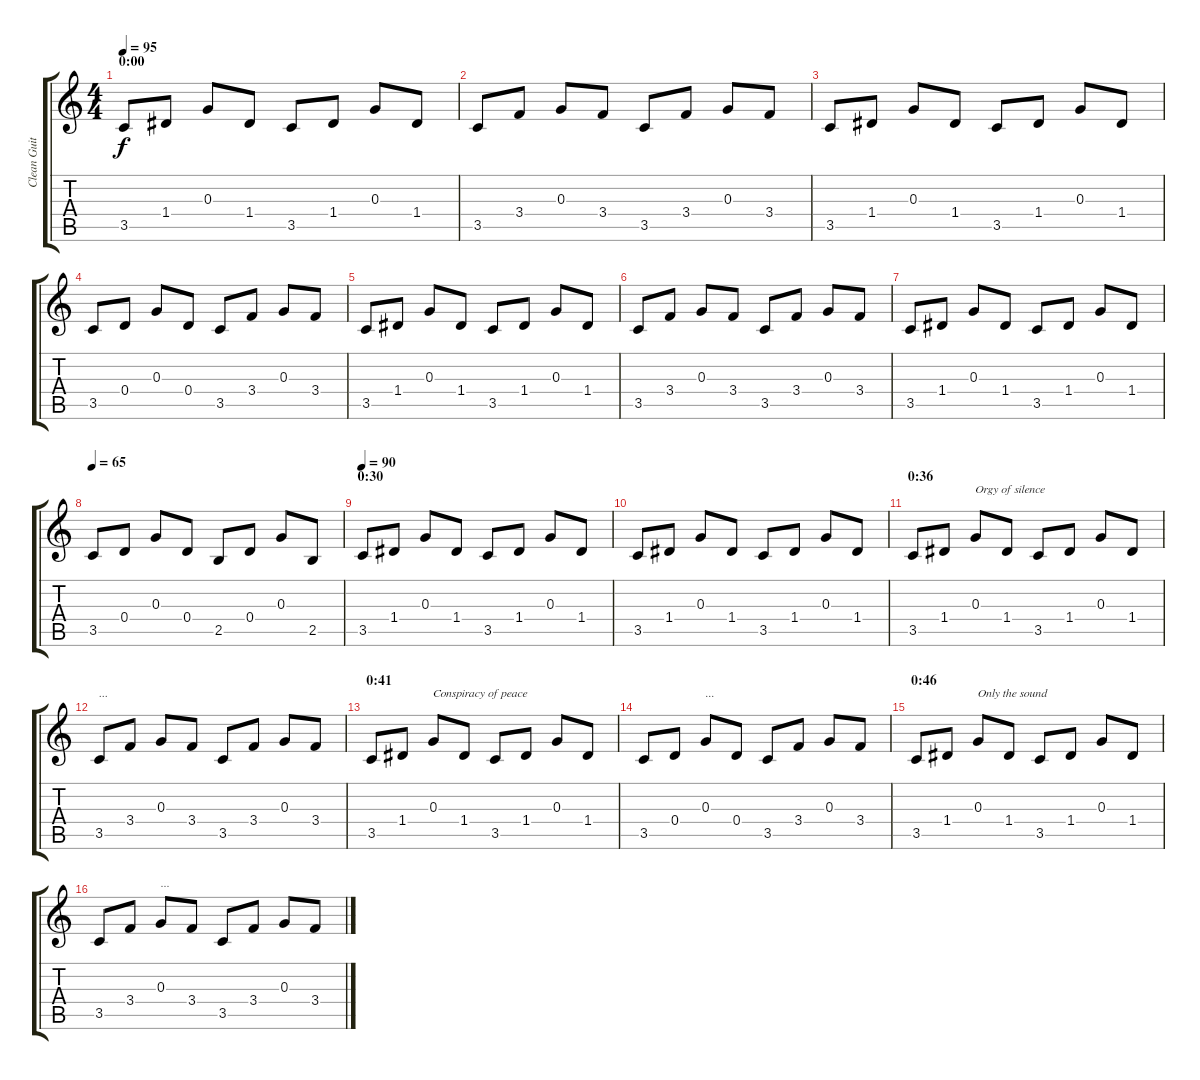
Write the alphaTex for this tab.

\track ("Clean Guitar" "Clean Guit") {instrument electricguitarclean}
\staff {score tabs}
\tuning (E4 B3 G3 D3 A2 E2) {hide}
\ts (4 4)
\section ("" "0:00")
\tempo 95
\tempo 90
\tempo 95
\clef g2
\ks c
3.5.8{dy f instrument electricguitarclean} 1.4.8 0.3.8 1.4.8 3.5.8 1.4.8 0.3.8 1.4.8 |
3.5.8 3.4.8 0.3.8 3.4.8 3.5.8 3.4.8 0.3.8 3.4.8 |
3.5.8 1.4.8 0.3.8 1.4.8 3.5.8 1.4.8 0.3.8 1.4.8 |
3.5.8 0.4.8 0.3.8 0.4.8 3.5.8 3.4.8 0.3.8 3.4.8 |
3.5.8 1.4.8 0.3.8 1.4.8 3.5.8 1.4.8 0.3.8 1.4.8 |
3.5.8 3.4.8 0.3.8 3.4.8 3.5.8 3.4.8 0.3.8 3.4.8 |
3.5.8 1.4.8 0.3.8 1.4.8 3.5.8 1.4.8 0.3.8 1.4.8 |
\tempo 65
3.5.8 0.4.8 0.3.8 0.4.8 2.5.8 0.4.8 0.3.8 2.5.8 |
\section ("" "0:30")
\tempo 90
3.5.8 1.4.8 0.3.8 1.4.8 3.5.8 1.4.8 0.3.8 1.4.8 |
3.5.8 1.4.8 0.3.8 1.4.8 3.5.8 1.4.8 0.3.8 1.4.8 |
\section ("" "0:36")
3.5.8 1.4.8 0.3.8{txt "Orgy of silence"} 1.4.8 3.5.8 1.4.8 0.3.8 1.4.8 |
3.5.8{txt "..."} 3.4.8 0.3.8 3.4.8 3.5.8 3.4.8 0.3.8 3.4.8 |
\section ("" "0:41")
3.5.8 1.4.8 0.3.8{txt "Conspiracy of peace"} 1.4.8 3.5.8 1.4.8 0.3.8 1.4.8 |
3.5.8 0.4.8 0.3.8{txt "..."} 0.4.8 3.5.8 3.4.8 0.3.8 3.4.8 |
\section ("" "0:46")
3.5.8 1.4.8 0.3.8{txt "Only the sound"} 1.4.8 3.5.8 1.4.8 0.3.8 1.4.8 |
3.5.8 3.4.8 0.3.8{txt "..."} 3.4.8 3.5.8 3.4.8 0.3.8 3.4.8
